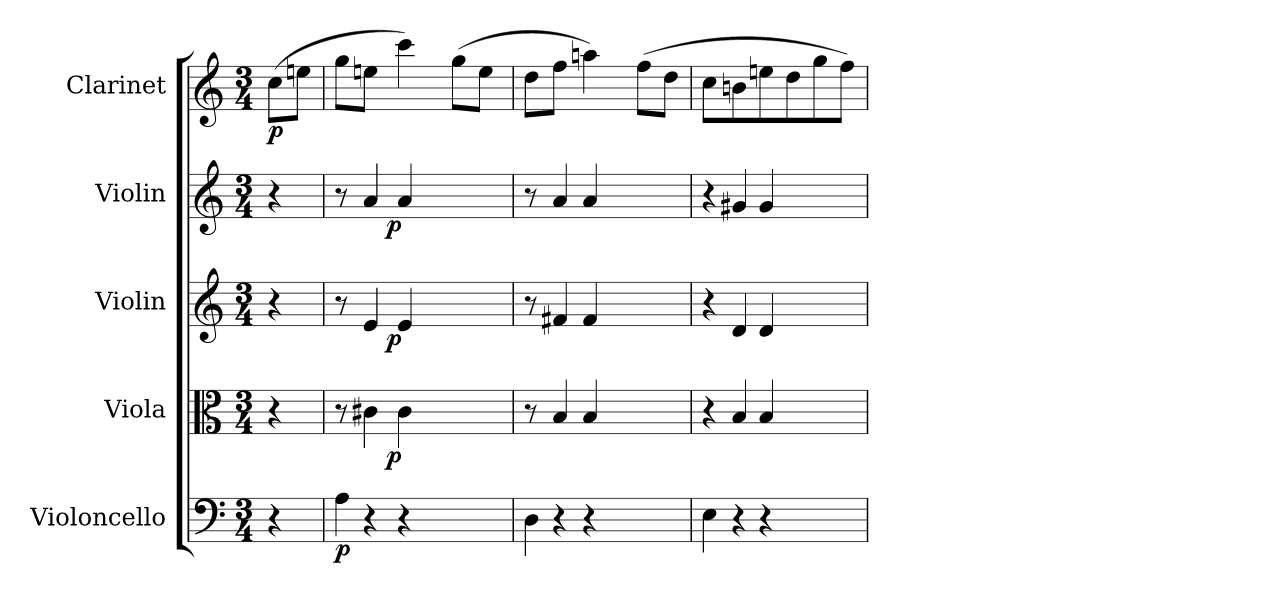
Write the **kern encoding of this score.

**kern	**dynam	**kern	**dynam	**kern	**dynam	**kern	**dynam	**kern	**dynam
*part5	*part5	*part4	*part4	*part3	*part3	*part2	*part2	*part1	*part1
*staff5	*staff5	*staff4	*staff4	*staff3	*staff3	*staff2	*staff2	*staff1	*staff1
*I"Violoncello	*	*I"Viola	*	*I"Violin	*	*I"Violin	*	*I"Clarinet	*
*I'Vc	*	*I'Vla	*	*I'Vln	*	*I'Vln	*	*I'Cl	*
*clefF4	*	*clefC3	*	*clefG2	*	*clefG2	*	*clefG2	*
*	*	*	*	*	*	*	*	*ITrd2c3	*
*M3/4	*	*M3/4	*	*M3/4	*	*M3/4	*	*M3/4	*
=	=	=	=	=	=	=	=	=	=
!LO:N:vis=4	!	!LO:N:vis=4	!	!LO:N:vis=4	!	!LO:N:vis=4	!	!	!LO:DY:b
8r	.	8r	.	8r	.	8r	.	(>8a\L	p
8ryy	.	8ryy	.	8ryy	.	8ryy	.	8cc#\J	.
=1	=1	=1	=1	=1	=1	=1	=1	=1	=1
!LO:N:vis=4	!LO:DY:b	!LO:N:vis=4	!	!LO:N:vis=4	!	!LO:N:vis=4	!	!	!
*	*	*^	*	*^	*	*^	*	*	*
8A\	p	8r	8..ryy	.	8r	8..ryy	.	8r	8..ryy	.	8ee\L	.
!LO:N:vis=4	!	!LO:N:vis=4	!	!	!LO:N:vis=4	!	!	!LO:N:vis=4	!	!	!	!
8r	.	8c#\	.	.	8e/	.	.	8a/	.	.	8cc#\J	.
!	!	!	!	!LO:DY:b	!	!	!LO:DY:b	!	!	!LO:DY:b	!	!
.	.	.	2ryy	p	.	2ryy	p	.	2ryy	p	.	.
!LO:N:vis=4	!	!LO:N:vis=4	!	!	!LO:N:vis=4	!	!	!LO:N:vis=4	!	!	!	!
8r	.	8c#\	.	.	8e/	.	.	8a/	.	.	4aa\)	.
4.ryy	.	4.ryy	.	.	4.ryy	.	.	4.ryy	.	.	.	.
.	.	.	.	.	.	.	.	.	.	.	(>8ee\L	.
.	.	.	.	.	.	.	.	.	.	.	8cc#\J	.
.	.	.	32ryy	.	.	32ryy	.	.	32ryy	.	.	.
=2	=2	=2	=2	=2	=2	=2	=2	=2	=2	=2	=2	=2
!LO:N:vis=4	!	!LO:N:vis=4	!	!	!LO:N:vis=4	!	!	!LO:N:vis=4	!	!	!	!
*	*	*v	*v	*	*	*	*	*v	*v	*	*	*
*	*	*	*	*v	*v	*	*	*	*	*
8D\	.	8r	.	8r	.	8r	.	8b\L	.
!LO:N:vis=4	!	!LO:N:vis=4	!	!LO:N:vis=4	!	!LO:N:vis=4	!	!	!
8r	.	8B/	.	8f#/	.	8a/	.	8dd\J	.
!LO:N:vis=4	!	!LO:N:vis=4	!	!LO:N:vis=4	!	!LO:N:vis=4	!	!	!
8r	.	8B/	.	8f#/	.	8a/	.	4ff#\)	.
4.ryy	.	4.ryy	.	4.ryy	.	4.ryy	.	.	.
.	.	.	.	.	.	.	.	(>8dd\L	.
.	.	.	.	.	.	.	.	8b\J	.
=3	=3	=3	=3	=3	=3	=3	=3	=3	=3
!LO:N:vis=4	!	!LO:N:vis=4	!	!LO:N:vis=4	!	!LO:N:vis=4	!	!	!
8E\	.	8r	.	8r	.	8r	.	8a\L	.
!LO:N:vis=4	!	!LO:N:vis=4	!	!LO:N:vis=4	!	!LO:N:vis=4	!	!	!
8r	.	8B/	.	8d/	.	8g#/	.	8g#\	.
!LO:N:vis=4	!	!LO:N:vis=4	!	!LO:N:vis=4	!	!LO:N:vis=4	!	!	!
8r	.	8B/	.	8d/	.	8g#/	.	8cc#\	.
4.ryy	.	4.ryy	.	4.ryy	.	4.ryy	.	8b\	.
.	.	.	.	.	.	.	.	8ee\	.
.	.	.	.	.	.	.	.	8dd\J)	.
=	=	=	=	=	=	=	=	=	=
*-	*-	*-	*-	*-	*-	*-	*-	*-	*-
